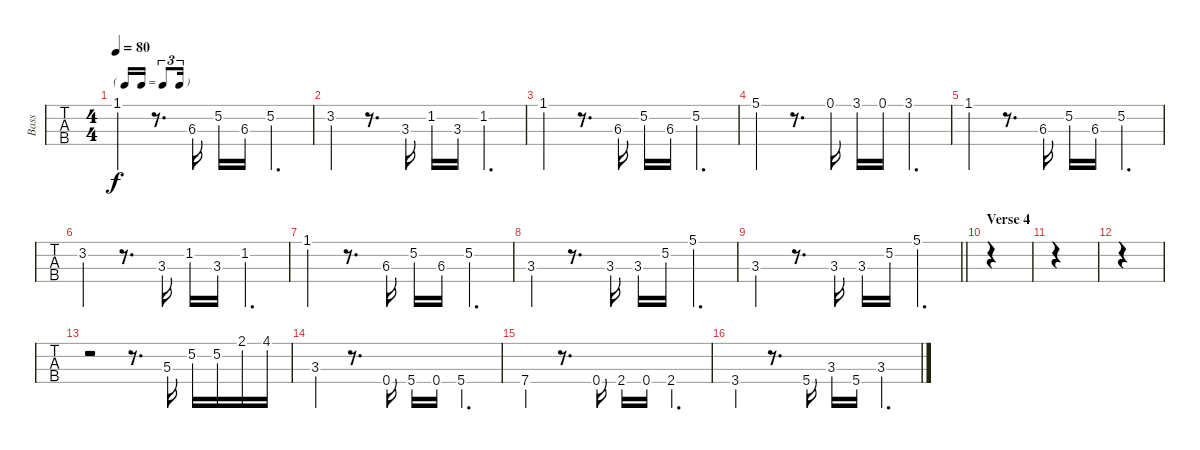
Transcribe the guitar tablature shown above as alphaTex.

\track ("Bass" "Bass") {instrument electricbassfinger}
\staff {tabs}
\tuning (G2 D2 A1 D1) {hide}
\ts (4 4)
\tf triplet16th
\tempo 80
\clef f4
\ks cminor
1.1{st}.4{dy f} r.8{d} 6.3.16 5.2{st}.16 6.3.16 5.2.4{d} |
3.2{st}.4 r.8{d} 3.3.16 1.2{st}.16 3.3.16 1.2.4{d} |
1.1{st}.4 r.8{d} 6.3.16 5.2{st}.16 6.3.16 5.2.4{d} |
5.1{st}.4 r.8{d} 0.1.16 3.1{st}.16 0.1.16 3.1.4{d} |
1.1{st}.4 r.8{d} 6.3.16 5.2{st}.16 6.3.16 5.2.4{d} |
3.2{st}.4 r.8{d} 3.3.16 1.2{st}.16 3.3.16 1.2.4{d} |
1.1{st}.4 r.8{d} 6.3.16 5.2{st}.16 6.3.16 5.2.4{d} |
3.3.4 r.8{d} 3.3.16 3.3.16 5.2.16 5.1.4{d} |
\barLineRight lightlight
3.3.4 r.8{d} 3.3.16 3.3.16 5.2.16 5.1.4{d} |
\section ("" "Verse 4")
\ks c
|
|
|
r.2 r.8{d} 5.3.16 5.2.16 5.2.16 2.1.16 4.1.16 |
3.3{st}.4 r.8{d} 0.4.16 5.4{st}.16 0.4.16 5.4{st}.4{d} |
7.4{st}.4 r.8{d} 0.4.16 2.4{st}.16 0.4.16 2.4{st}.4{d} |
3.4{st}.4 r.8{d} 5.4.16 3.3{st}.16 5.4.16 3.3{st}.4{d}
